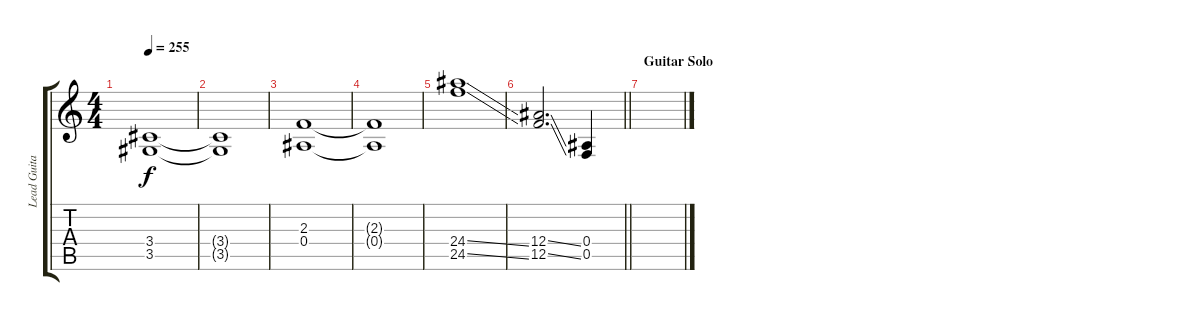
\track ("Lead Guitar" "Lead Guita") {instrument overdrivenguitar}
\staff {score tabs}
\tuning (C4 G3 Eb3 Bb2 F2 C2) {hide}
\ts (4 4)
\tempo 255
\clef g2
\ks c
(3.4 3.5).1{dy f} |
(3.4{t} 3.5{t}).1 |
(2.3 0.4).1 |
(2.3{t} 0.4{t}).1 |
(24.4{ss} 24.5{ss}).1 |
\barLineRight lightlight
(12.4{ss} 12.5{ss}).2{d} (0.4 0.5).4 |
\section ("" "Guitar Solo")
